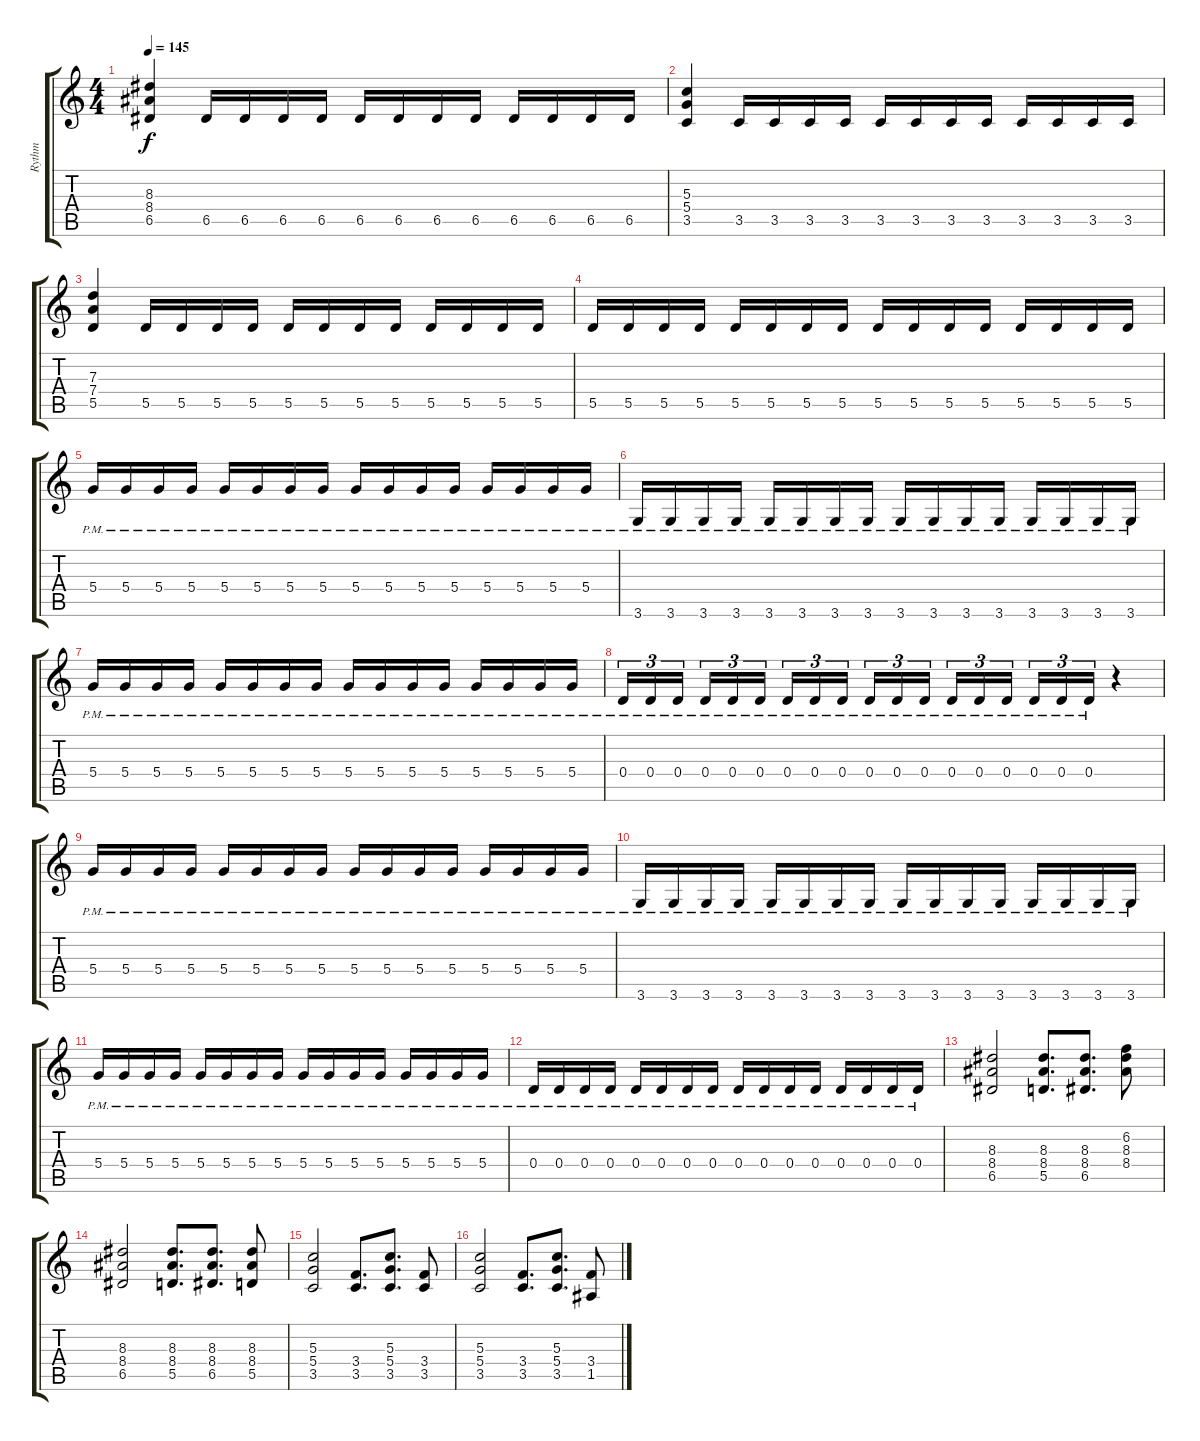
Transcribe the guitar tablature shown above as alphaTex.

\track ("Rythm" "Rythm") {instrument distortionguitar}
\staff {score tabs}
\tuning (E4 B3 G3 D3 A2 E2) {hide}
\ts (4 4)
\tempo 145
\clef g2
\ks c
(8.3 8.4 6.5).4{dy f} 6.5.16 6.5.16 6.5.16 6.5.16 6.5.16 6.5.16 6.5.16 6.5.16 6.5.16 6.5.16 6.5.16 6.5.16 |
(5.3 5.4 3.5).4 3.5.16 3.5.16 3.5.16 3.5.16 3.5.16 3.5.16 3.5.16 3.5.16 3.5.16 3.5.16 3.5.16 3.5.16 |
(7.3 7.4 5.5).4 5.5.16 5.5.16 5.5.16 5.5.16 5.5.16 5.5.16 5.5.16 5.5.16 5.5.16 5.5.16 5.5.16 5.5.16 |
5.5.16 5.5.16 5.5.16 5.5.16 5.5.16 5.5.16 5.5.16 5.5.16 5.5.16 5.5.16 5.5.16 5.5.16 5.5.16 5.5.16 5.5.16 5.5.16 |
5.4{pm}.16 5.4{pm}.16 5.4{pm}.16 5.4{pm}.16 5.4{pm}.16 5.4{pm}.16 5.4{pm}.16 5.4{pm}.16 5.4{pm}.16 5.4{pm}.16 5.4{pm}.16 5.4{pm}.16 5.4{pm}.16 5.4{pm}.16 5.4{pm}.16 5.4{pm}.16 |
3.6{pm}.16 3.6{pm}.16 3.6{pm}.16 3.6{pm}.16 3.6{pm}.16 3.6{pm}.16 3.6{pm}.16 3.6{pm}.16 3.6{pm}.16 3.6{pm}.16 3.6{pm}.16 3.6{pm}.16 3.6{pm}.16 3.6{pm}.16 3.6{pm}.16 3.6{pm}.16 |
5.4{pm}.16 5.4{pm}.16 5.4{pm}.16 5.4{pm}.16 5.4{pm}.16 5.4{pm}.16 5.4{pm}.16 5.4{pm}.16 5.4{pm}.16 5.4{pm}.16 5.4{pm}.16 5.4{pm}.16 5.4{pm}.16 5.4{pm}.16 5.4{pm}.16 5.4{pm}.16 |
0.4{pm}.16{tu (3 2)} 0.4{pm}.16{tu (3 2)} 0.4{pm}.16{tu (3 2) beam splitsecondary} 0.4{pm}.16{tu (3 2)} 0.4{pm}.16{tu (3 2)} 0.4{pm}.16{tu (3 2)} 0.4{pm}.16{tu (3 2)} 0.4{pm}.16{tu (3 2)} 0.4{pm}.16{tu (3 2) beam splitsecondary} 0.4{pm}.16{tu (3 2)} 0.4{pm}.16{tu (3 2)} 0.4{pm}.16{tu (3 2)} 0.4{pm}.16{tu (3 2)} 0.4{pm}.16{tu (3 2)} 0.4{pm}.16{tu (3 2) beam splitsecondary} 0.4{pm}.16{tu (3 2)} 0.4{pm}.16{tu (3 2)} 0.4{pm}.16{tu (3 2)} r.4 |
5.4{pm}.16 5.4{pm}.16 5.4{pm}.16 5.4{pm}.16 5.4{pm}.16 5.4{pm}.16 5.4{pm}.16 5.4{pm}.16 5.4{pm}.16 5.4{pm}.16 5.4{pm}.16 5.4{pm}.16 5.4{pm}.16 5.4{pm}.16 5.4{pm}.16 5.4{pm}.16 |
3.6{pm}.16 3.6{pm}.16 3.6{pm}.16 3.6{pm}.16 3.6{pm}.16 3.6{pm}.16 3.6{pm}.16 3.6{pm}.16 3.6{pm}.16 3.6{pm}.16 3.6{pm}.16 3.6{pm}.16 3.6{pm}.16 3.6{pm}.16 3.6{pm}.16 3.6{pm}.16 |
5.4{pm}.16 5.4{pm}.16 5.4{pm}.16 5.4{pm}.16 5.4{pm}.16 5.4{pm}.16 5.4{pm}.16 5.4{pm}.16 5.4{pm}.16 5.4{pm}.16 5.4{pm}.16 5.4{pm}.16 5.4{pm}.16 5.4{pm}.16 5.4{pm}.16 5.4{pm}.16 |
0.4{pm}.16 0.4{pm}.16 0.4{pm}.16 0.4{pm}.16 0.4{pm}.16 0.4{pm}.16 0.4{pm}.16 0.4{pm}.16 0.4{pm}.16 0.4{pm}.16 0.4{pm}.16 0.4{pm}.16 0.4{pm}.16 0.4{pm}.16 0.4{pm}.16 0.4{pm}.16 |
(8.3 8.4 6.5).2 (8.3 8.4 5.5).8{d} (8.3 8.4 6.5).8{d} (6.2 8.3 8.4).8 |
(8.3 8.4 6.5).2 (8.3 8.4 5.5).8{d} (8.3 8.4 6.5).8{d} (8.3 8.4 5.5).8 |
(5.3 5.4 3.5).2 (3.4 3.5).8{d} (5.3 5.4 3.5).8{d} (3.4 3.5).8 |
(5.3 5.4 3.5).2 (3.4 3.5).8{d} (5.3 5.4 3.5).8{d} (3.4 1.5).8
